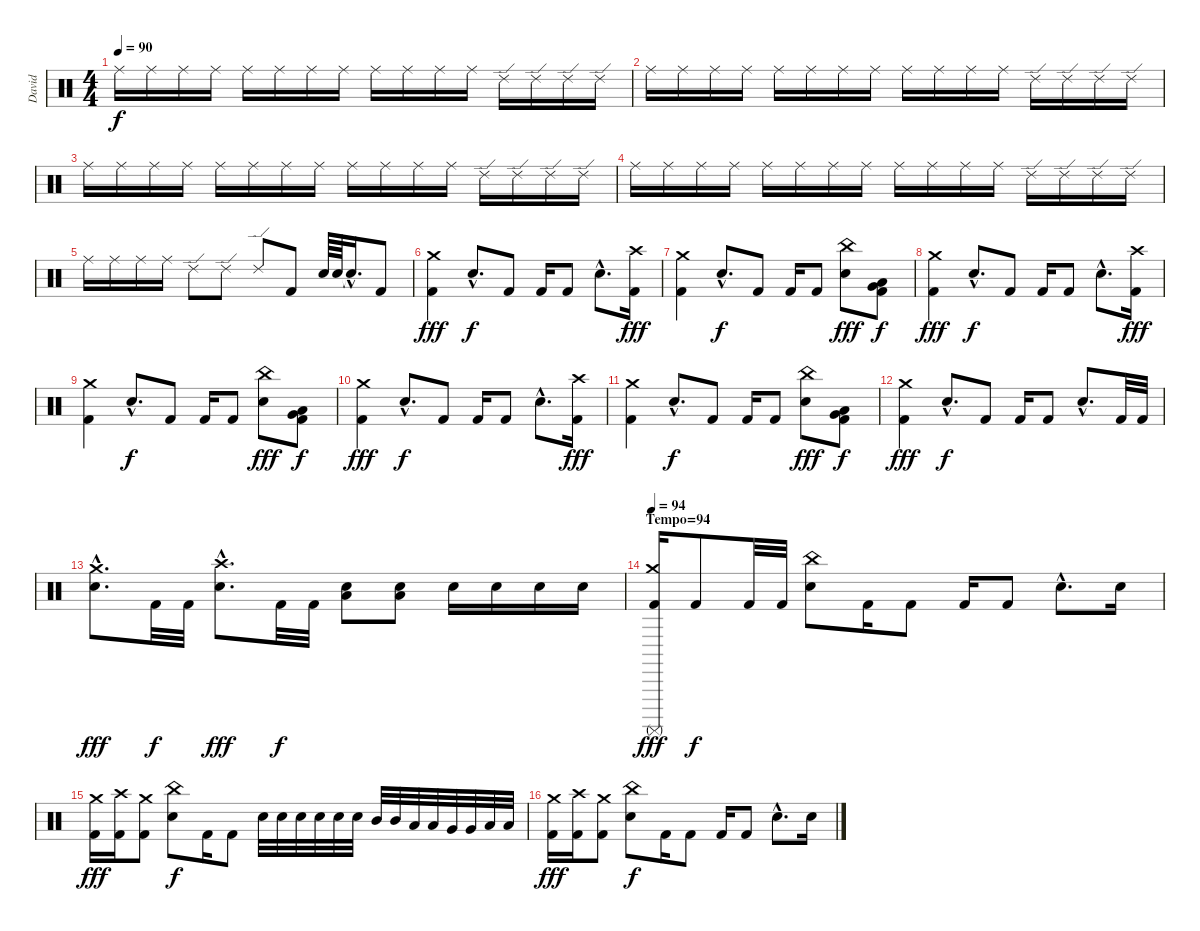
\track ("David" "David") {instrument percussion}
\staff {score}
\articulation defaults
\ts (4 4)
\tempo 90
\clef neutral
\ks c "Ride (middle)".16{dy f} "Ride (middle)".16 "Ride (middle)".16 "Ride (middle)".16 "Ride (middle)".16 "Ride (middle)".16 "Ride (middle)".16 "Ride (middle)".16 "Ride (middle)".16 "Ride (middle)".16 "Ride (middle)".16 "Ride (middle)".16 "Ride (edge) 2".16 "Ride (edge) 2".16 "Ride (edge) 2".16 "Ride (edge) 2".16
|
"Ride (middle)".16 "Ride (middle)".16 "Ride (middle)".16 "Ride (middle)".16 "Ride (middle)".16 "Ride (middle)".16 "Ride (middle)".16 "Ride (middle)".16 "Ride (middle)".16 "Ride (middle)".16 "Ride (middle)".16 "Ride (middle)".16 "Ride (edge) 2".16 "Ride (edge) 2".16 "Ride (edge) 2".16 "Ride (edge) 2".16 |
"Ride (middle)".16 "Ride (middle)".16 "Ride (middle)".16 "Ride (middle)".16 "Ride (middle)".16 "Ride (middle)".16 "Ride (middle)".16 "Ride (middle)".16 "Ride (middle)".16 "Ride (middle)".16 "Ride (middle)".16 "Ride (middle)".16 "Ride (edge) 2".16 "Ride (edge) 2".16 "Ride (edge) 2".16 "Ride (edge) 2".16 |
"Ride (middle)".16 "Ride (middle)".16 "Ride (middle)".16 "Ride (middle)".16 "Ride (middle)".16 "Ride (middle)".16 "Ride (middle)".16 "Ride (middle)".16 "Ride (middle)".16 "Ride (middle)".16 "Ride (middle)".16 "Ride (middle)".16 "Ride (edge) 2".16 "Ride (edge) 2".16 "Ride (edge) 2".16 "Ride (edge) 2".16 |
"Ride (middle)".16 "Ride (middle)".16 "Ride (middle)".16 "Ride (middle)".16 "Ride (edge) 2".8 "Ride (edge) 2".8 "Ride (edge) 2".8 "Kick (hit) 2".8 "Snare (hit) 2".64 "Snare (hit) 2".64 "Snare (hit)"{hac t}.16{d} "Kick (hit) 2".8 |
("Crash medium (hit)" "Kick (hit) 2").4{dy fff} "Snare (hit) 2"{hac}.8{d dy f} "Kick (hit) 2".8 "Kick (hit) 2".16 "Kick (hit) 2".8 "Snare (hit) 2"{hac}.8{d} ("Crash high (hit)" "Kick (hit) 2").16{dy fff} |
("Crash medium (hit)" "Kick (hit) 2").4 "Snare (hit) 2"{hac}.8{d dy f} "Kick (hit) 2".8 "Kick (hit) 2".16 "Kick (hit) 2".8 ("China (hit)" "Snare (hit) 2").8{dy fff} ("Very Low Tom (hit)" "Low Floor Tom (hit)" "Kick (hit) 2").8{dy f} |
("Crash medium (hit)" "Kick (hit) 2").4{dy fff} "Snare (hit) 2"{hac}.8{d dy f} "Kick (hit) 2".8 "Kick (hit) 2".16 "Kick (hit) 2".8 "Snare (hit) 2"{hac}.8{d} ("Crash high (hit)" "Kick (hit) 2").16{dy fff} |
("Crash medium (hit)" "Kick (hit) 2").4 "Snare (hit) 2"{hac}.8{d dy f} "Kick (hit) 2".8 "Kick (hit) 2".16 "Kick (hit) 2".8 ("China (hit)" "Snare (hit) 2").8{dy fff} ("Very Low Tom (hit)" "Low Floor Tom (hit)" "Kick (hit) 2").8{dy f} |
("Crash medium (hit)" "Kick (hit) 2").4{dy fff} "Snare (hit) 2"{hac}.8{d dy f} "Kick (hit) 2".8 "Kick (hit) 2".16 "Kick (hit) 2".8 "Snare (hit) 2"{hac}.8{d} ("Crash high (hit)" "Kick (hit) 2").16{dy fff} |
("Crash medium (hit)" "Kick (hit) 2").4 "Snare (hit) 2"{hac}.8{d dy f} "Kick (hit) 2".8 "Kick (hit) 2".16 "Kick (hit) 2".8 ("China (hit)" "Snare (hit) 2").8{dy fff} ("Very Low Tom (hit)" "Low Floor Tom (hit)" "Kick (hit) 2").8{dy f} |
("Crash medium (hit)" "Kick (hit) 2").4{dy fff} "Snare (hit) 2"{hac}.8{d dy f} "Kick (hit) 2".8 "Kick (hit) 2".16 "Kick (hit) 2".8 "Snare (hit) 2"{hac}.8{d} "Kick (hit) 2".32 "Kick (hit) 2".32 |
("Crash medium (hit)"{hac} "Snare (hit) 2"{hac}).8{d dy fff} "Kick (hit) 2".32{dy f} "Kick (hit) 2".32 ("Crash high (hit)"{hac} "Snare (hit) 2"{hac}).8{d dy fff} "Kick (hit) 2".32{dy f} "Kick (hit) 2".32 ("Snare (hit) 2" "Low Floor Tom (hit)").8 ("Snare (hit) 2" "Low Floor Tom (hit)").8 "Snare (hit) 2".16 "Snare (hit) 2".16 "Snare (hit) 2".16 "Snare (hit) 2".16 |
\section ("" "Tempo=94")
\tempo 94
("Crash medium (hit)" "Surdo (mute)" "Kick (hit) 2").16{dy fff} "Kick (hit) 2".8{dy f} "Kick (hit) 2".32 "Kick (hit) 2".32 ("China (hit)" "Snare (hit) 2").8 "Kick (hit) 2".16 "Kick (hit) 2".8 "Kick (hit) 2".16 "Kick (hit) 2".8 "Snare (hit) 2"{hac}.8{d} "Snare (hit) 2".16 |
("Crash medium (hit)" "Kick (hit) 2").16{dy fff} ("Crash high (hit)" "Kick (hit) 2").16 ("Crash medium (hit)" "Kick (hit) 2").8 ("China (hit)" "Snare (hit) 2").8{dy f} "Kick (hit) 2".16 "Kick (hit) 2".8 "Snare (hit) 2".32 "Snare (hit) 2".32 "Snare (hit) 2".32 "Snare (hit) 2".32 "Snare (hit) 2".32 "Snare (hit) 2".32 "Mid Tom (hit)".32 "Mid Tom (hit)".32 "Low Tom (hit)".32 "Low Tom (hit)".32 "Very Low Tom (hit)".32 "Very Low Tom (hit)".32 "Low Floor Tom (hit)".32 "Low Floor Tom (hit)".32 |
("Crash medium (hit)" "Kick (hit) 2").16{dy fff} ("Crash high (hit)" "Kick (hit) 2").16 ("Crash medium (hit)" "Kick (hit) 2").8 ("China (hit)" "Snare (hit) 2").8{dy f} "Kick (hit) 2".16 "Kick (hit) 2".8 "Kick (hit) 2".16 "Kick (hit) 2".8 "Snare (hit) 2"{hac}.8{d} "Snare (hit) 2".16
